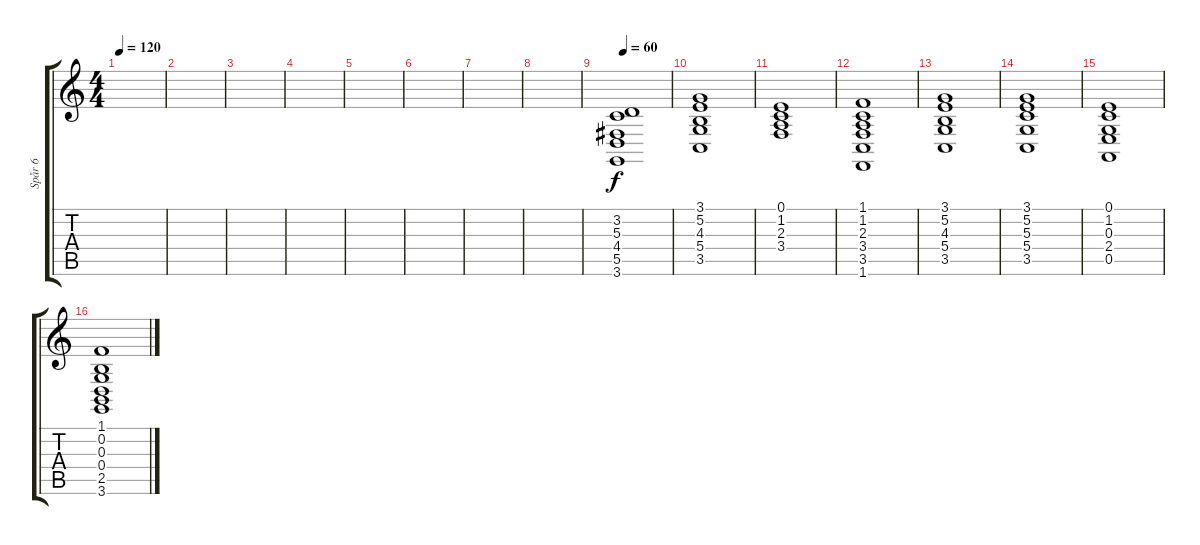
\track ("Spår 6" "Spår 6") {instrument choiraahs}
\staff {score tabs}
\tuning (E4 B3 G3 D3 A2 E2) {hide}
\ts (4 4)
\tempo 120
\clef g2
\ks c
|
|
|
|
|
|
|
|
\tempo 60
(3.2 5.3 4.4 5.5 3.6).1{volume 13} |
(3.1 5.2 4.3 5.4 3.5).1 |
(0.1 1.2 2.3 3.4).1 |
(1.1 1.2 2.3 3.4 3.5 1.6).1 |
(3.1 5.2 4.3 5.4 3.5).1 |
(3.1 5.2 5.3 5.4 3.5).1 |
(0.1 1.2 0.3 2.4 0.5).1 |
(1.1 0.2 0.3 0.4 2.5 3.6).1
